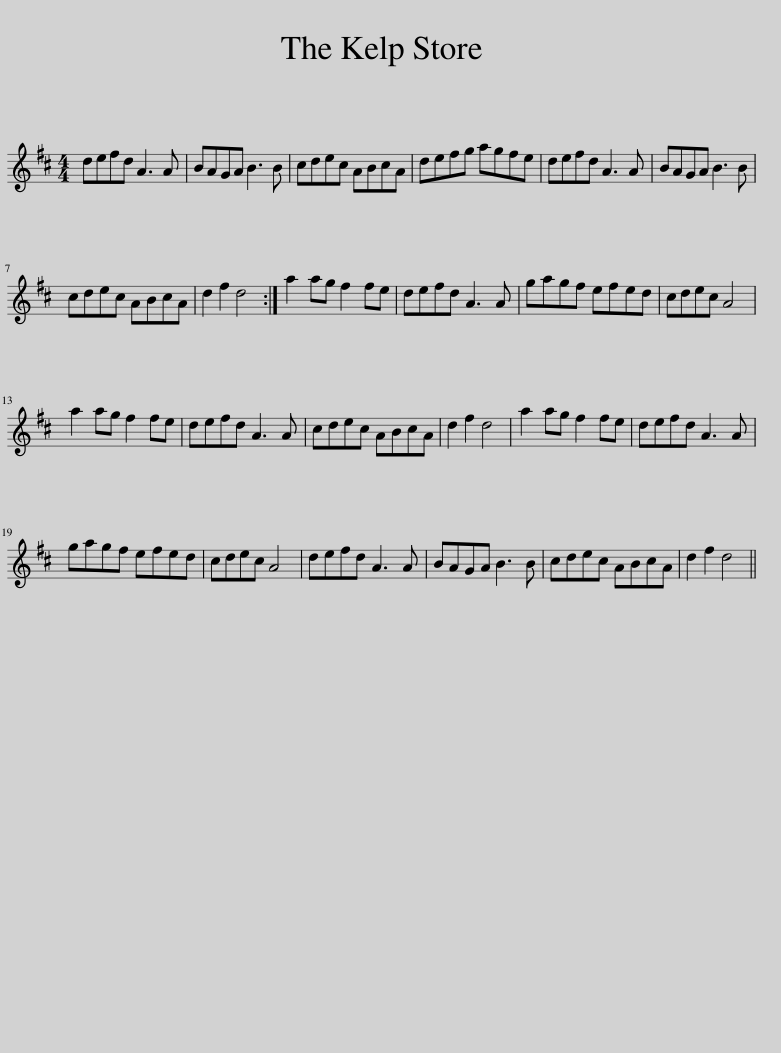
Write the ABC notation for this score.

X:1
L:1/8
M:4/4
I:linebreak $
K:D
V:1 treble
V:1
 defd A3 A | BAGA B3 B | cdec ABcA | defg agfe | defd A3 A | %5
 BAGA B3 B |$ cdec ABcA | d2 f2 d4 :| a2 ag f2 fe | defd A3 A | %10
 gagf efed | cdec A4 |$ a2 ag f2 fe | defd A3 A | cdec ABcA | %15
 d2 f2 d4 | a2 ag f2 fe | defd A3 A |$ gagf efed | cdec A4 | %20
 defd A3 A | BAGA B3 B | cdec ABcA | d2 f2 d4 || %24
